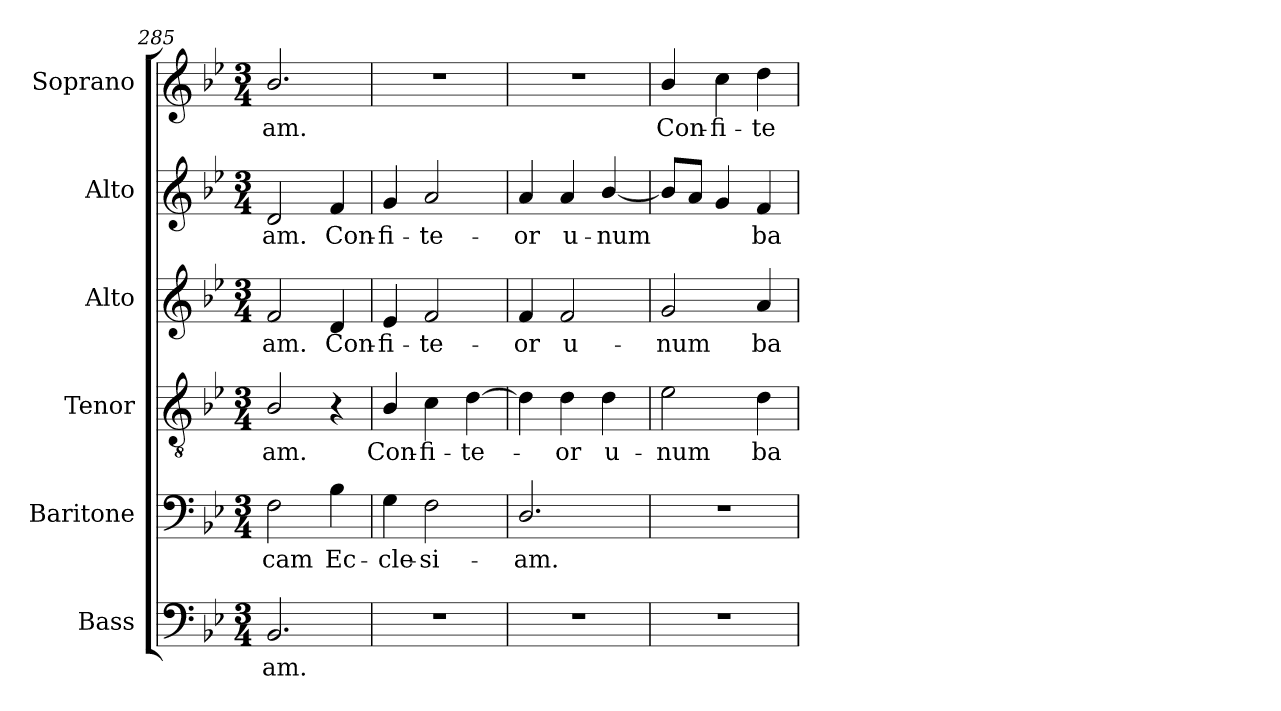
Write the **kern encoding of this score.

**kern	**text	**kern	**text	**kern	**text	**kern	**text	**kern	**text	**kern	**text
*part6	*part6	*part5	*part5	*part4	*part4	*part3	*part3	*part2	*part2	*part1	*part1
*staff6	*staff6	*staff5	*staff5	*staff4	*staff4	*staff3	*staff3	*staff2	*staff2	*staff1	*staff1
*I"Bass	*	*I"Baritone	*	*I"Tenor	*	*I"Alto	*	*I"Alto	*	*I"Soprano	*
*I'B.	*	*I'Bar.	*	*I'T.	*	*I'A.	*	*I'A.	*	*I'S.	*
*clefF4	*	*clefF4	*	*clefGv2	*	*clefG2	*	*clefG2	*	*clefG2	*
*	*	*	*	*ITrd7c12	*	*	*	*	*	*	*
*k[b-e-]	*	*k[b-e-]	*	*k[b-e-]	*	*k[b-e-]	*	*k[b-e-]	*	*k[b-e-]	*
*B-:	*	*B-:	*	*B-:	*	*B-:	*	*B-:	*	*B-:	*
*M3/4	*	*M3/4	*	*M3/4	*	*M3/4	*	*M3/4	*	*M3/4	*
=285	=285	=285	=285	=285	=285	=285	=285	=285	=285	=285	=285
!	!LO:LY:b:color=#000000	!	!	!	!	!	!	!	!	!	!
!	!	!	!LO:LY:b:color=#000000	!	!	!	!	!	!	!	!
!	!	!	!	!	!LO:LY:b:color=#000000	!	!	!	!	!	!
!	!	!	!	!	!	!	!LO:LY:b:color=#000000	!	!	!	!
!	!	!	!	!	!	!	!	!	!LO:LY:b:color=#000000	!	!
!	!	!	!	!	!	!	!	!	!	!	!LO:LY:b:color=#000000
2.BB-i/	-am.	2Fi\	-cam	2BB-i/	-am.	2fi/	-am.	2di/	-am.	2.b-i/	-am.
!	!	!	!LO:LY:b:color=#000000	!	!	!	!	!	!	!	!
!	!	!	!	!	!	!	!LO:LY:b:color=#000000	!	!	!	!
!	!	!	!	!	!	!	!	!	!LO:LY:b:color=#000000	!	!
.	.	4B-i\	Ec-	4r	.	4di/	Con-	4fi/	Con-	.	.
=286	=286	=286	=286	=286	=286	=286	=286	=286	=286	=286	=286
!LO:N:vis=1	!	!	!	!	!	!	!	!	!	!	!
!	!	!	!LO:LY:b:color=#000000	!	!	!	!	!	!	!	!
!	!	!	!	!	!LO:LY:b:color=#000000	!	!	!	!	!	!
!	!	!	!	!	!	!	!LO:LY:b:color=#000000	!	!	!	!
!	!	!	!	!	!	!	!	!	!LO:LY:b:color=#000000	!LO:N:vis=1	!
2.r	.	4Gi\	-cle-	4BB-i/	Con-	4e-i/	-fi-	4gi/	-fi-	2.r	.
!	!	!	!LO:LY:b:color=#000000	!	!	!	!	!	!	!	!
!	!	!	!	!	!LO:LY:b:color=#000000	!	!	!	!	!	!
!	!	!	!	!	!	!	!LO:LY:b:color=#000000	!	!	!	!
!	!	!	!	!	!	!	!	!	!LO:LY:b:color=#000000	!	!
.	.	2Fi\	-si-	4Ci\	-fi-	2fi/	-te-	2ai/	-te-	.	.
!	!	!	!	!	!LO:LY:b:color=#000000	!	!	!	!	!	!
.	.	.	.	[4Di\	-te-	.	.	.	.	.	.
=287	=287	=287	=287	=287	=287	=287	=287	=287	=287	=287	=287
!LO:N:vis=1	!	!	!	!	!	!	!	!	!	!	!
!	!	!	!LO:LY:b:color=#000000	!	!	!	!	!	!	!	!
!	!	!	!	!	!	!	!LO:LY:b:color=#000000	!	!	!	!
!	!	!	!	!	!	!	!	!	!LO:LY:b:color=#000000	!LO:N:vis=1	!
2.r	.	2.Di/	-am.	4Di\]	.	4fi/	-or	4ai/	-or	2.r	.
!	!	!	!	!	!LO:LY:b:color=#000000	!	!	!	!	!	!
!	!	!	!	!	!	!	!LO:LY:b:color=#000000	!	!	!	!
!	!	!	!	!	!	!	!	!	!LO:LY:b:color=#000000	!	!
.	.	.	.	4Di\	-or	2fi/	u-	4ai/	u-	.	.
!	!	!	!	!	!LO:LY:b:color=#000000	!	!	!	!	!	!
!	!	!	!	!	!	!	!	!	!LO:LY:b:color=#000000	!	!
.	.	.	.	4Di\	u-	.	.	[4b-i/	-num	.	.
!!LO:LB:g=z
=288	=288	=288	=288	=288	=288	=288	=288	=288	=288	=288	=288
!LO:N:vis=1	!	!LO:N:vis=1	!	!	!	!	!	!	!	!	!
!	!	!	!	!	!LO:LY:b:color=#000000	!	!	!	!	!	!
!	!	!	!	!	!	!	!LO:LY:b:color=#000000	!	!	!	!
!	!	!	!	!	!	!	!	!	!	!	!LO:LY:b:color=#000000
2.r	.	2.r	.	2E-i\	-num	2gi/	-num	8b-i/L]	.	4b-i/	Con-
.	.	.	.	.	.	.	.	8ai/J	.	.	.
!	!	!	!	!	!	!	!	!	!	!	!LO:LY:b:color=#000000
.	.	.	.	.	.	.	.	4gi/	.	4cci\	-fi-
!	!	!	!	!	!LO:LY:b:color=#000000	!	!	!	!	!	!
!	!	!	!	!	!	!	!LO:LY:b:color=#000000	!	!	!	!
!	!	!	!	!	!	!	!	!	!LO:LY:b:color=#000000	!	!
!	!	!	!	!	!	!	!	!	!	!	!LO:LY:b:color=#000000
.	.	.	.	4Di\	ba-	4ai/	ba-	4fi/	ba-	4ddi\	-te-
=	=	=	=	=	=	=	=	=	=	=	=
*-	*-	*-	*-	*-	*-	*-	*-	*-	*-	*-	*-
